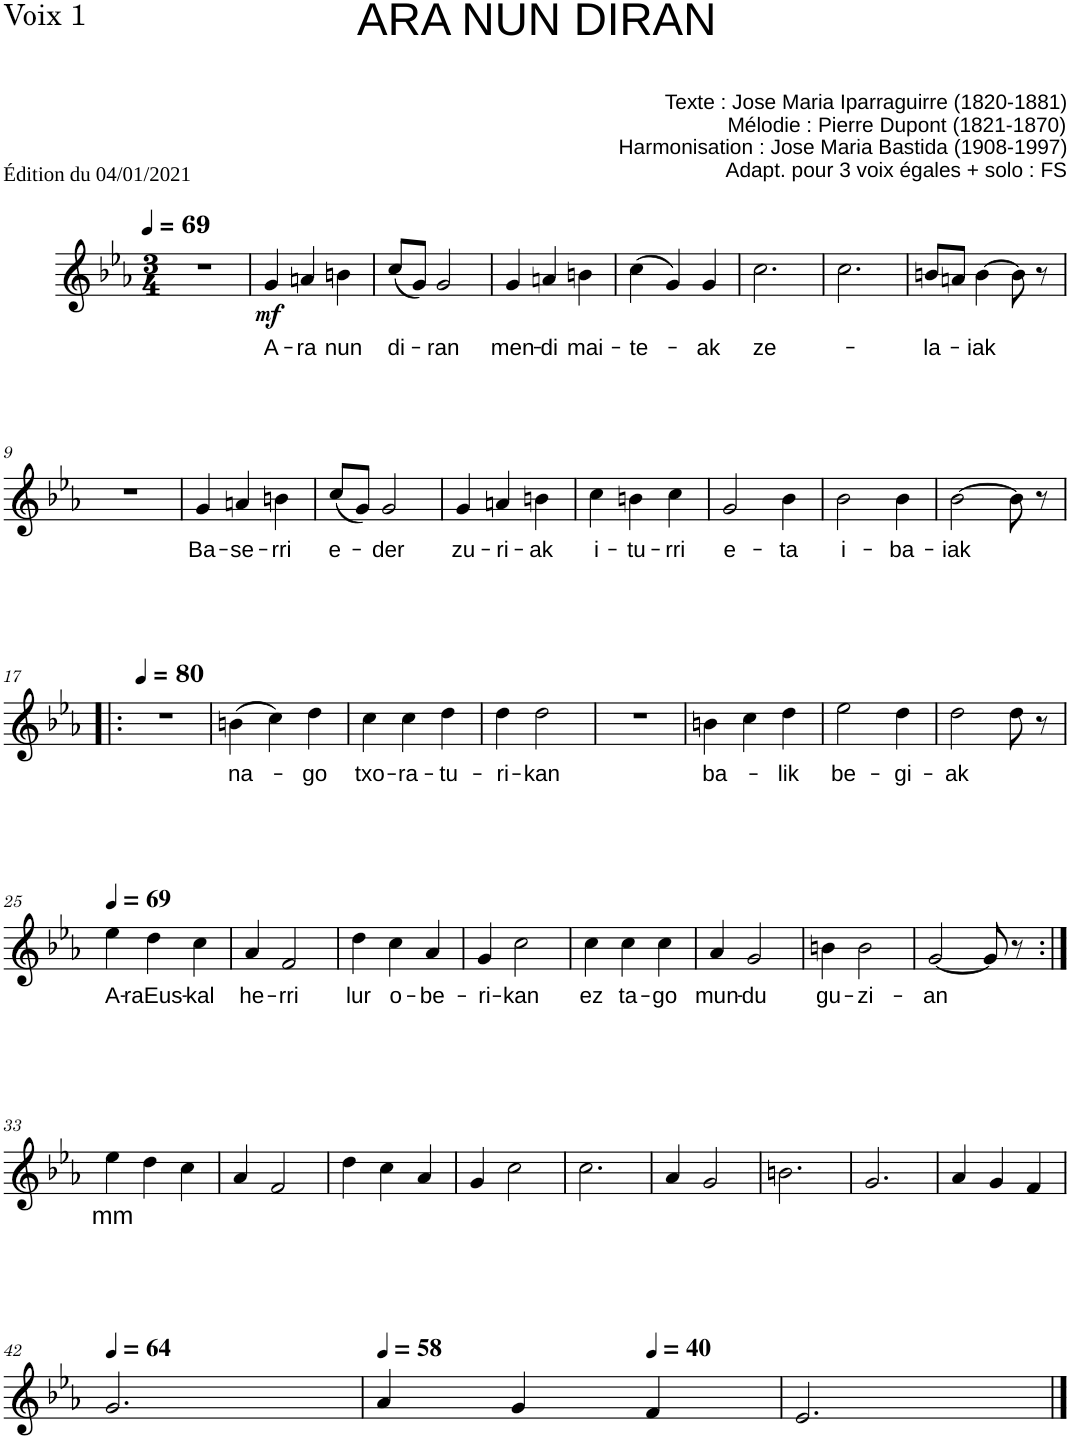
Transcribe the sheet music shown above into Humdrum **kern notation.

**kern	**text	**dynam
*part1	*part1	*part1
*staff1	*staff1	*staff1
*I"Voix 1	*	*
*I'Vx. 1	*	*
*clefG2	*	*
*k[b-e-a-]	*	*
*M3/4	*	*
*MM69	*	*
=1	=1	=1
2.r	.	.
=2	=2	=2
!	!LO:LY:b	!LO:DY:b
4g/	A-	mf
!	!LO:LY:b	!
4an/	-ra	.
!	!LO:LY:b	!
4bn\	nun	.
=3	=3	=3
!	!LO:LY:b	!
(8cc/L	di-	.
8g/J)	.	.
!	!LO:LY:b	!
2g/	-ran	.
=4	=4	=4
!	!LO:LY:b	!
4g/	men-	.
!	!LO:LY:b	!
4an/	-di	.
!	!LO:LY:b	!
4bn\	mai-	.
=5	=5	=5
!	!LO:LY:b	!
(4cc\	-te-	.
4g/)	.	.
!	!LO:LY:b	!
4g/	-ak	.
=6	=6	=6
!	!LO:LY:b	!
2.cc\	ze-	.
=7	=7	=7
2.cc\	.	.
=8	=8	=8
!	!LO:LY:b	!
8bn/L	-la-	.
8an/J	.	.
!	!LO:LY:b	!
[4b\	-iak	.
8b\]	.	.
8r	.	.
!!LO:LB:g=z
=9	=9	=9
2.r	.	.
=10	=10	=10
!	!LO:LY:b	!
4g/	Ba-	.
!	!LO:LY:b	!
4an/	-se-	.
!	!LO:LY:b	!
4bn\	-rri	.
=11	=11	=11
!	!LO:LY:b	!
(8cc/L	e-	.
8g/J)	.	.
!	!LO:LY:b	!
2g/	-der	.
=12	=12	=12
!	!LO:LY:b	!
4g/	zu-	.
!	!LO:LY:b	!
4an/	-ri-	.
!	!LO:LY:b	!
4bn\	-ak	.
=13	=13	=13
!	!LO:LY:b	!
4cc\	i-	.
!	!LO:LY:b	!
4bn\	-tu-	.
!	!LO:LY:b	!
4cc\	-rri	.
=14	=14	=14
!	!LO:LY:b	!
2g/	e-	.
!	!LO:LY:b	!
4b-\	-ta	.
=15	=15	=15
!	!LO:LY:b	!
2b-\	i-	.
!	!LO:LY:b	!
4b-\	-ba-	.
=16	=16	=16
!	!LO:LY:b	!
[2b-\	-iak	.
8b-\]	.	.
8r	.	.
!!LO:LB:g=z
=17!|:	=17!|:	=17!|:
*MM80	*	*
2.r	.	.
=18	=18	=18
!	!LO:LY:b	!
(4bn\	na-	.
4cc\)	.	.
!	!LO:LY:b	!
4dd\	-go	.
=19	=19	=19
!	!LO:LY:b	!
4cc\	txo-	.
!	!LO:LY:b	!
4cc\	-ra-	.
!	!LO:LY:b	!
4dd\	-tu-	.
=20	=20	=20
!	!LO:LY:b	!
4dd\	-ri-	.
!	!LO:LY:b	!
2dd\	-kan	.
=21	=21	=21
2.r	.	.
=22	=22	=22
!	!LO:LY:b	!
4bn\	-ba-	.
4cc\	.	.
!	!LO:LY:b	!
4dd\	-lik	.
=23	=23	=23
!	!LO:LY:b	!
2ee-\	be-	.
!	!LO:LY:b	!
4dd\	-gi-	.
=24	=24	=24
!	!LO:LY:b	!
2dd\	-ak	.
8dd\	.	.
8r	.	.
!!LO:LB:g=z
=25	=25	=25
*MM69	*	*
!	!LO:LY:b	!
4ee-\	A-	.
!	!LO:LY:b	!
4dd\	-raEus-	.
!	!LO:LY:b	!
4cc\	-kal	.
=26	=26	=26
!	!LO:LY:b	!
4a-/	he-	.
!	!LO:LY:b	!
2f/	-rri	.
=27	=27	=27
!	!LO:LY:b	!
4dd\	lur	.
!	!LO:LY:b	!
4cc\	o-	.
!	!LO:LY:b	!
4a-/	-be-	.
=28	=28	=28
!	!LO:LY:b	!
4g/	-ri-	.
!	!LO:LY:b	!
2cc\	-kan	.
=29	=29	=29
!	!LO:LY:b	!
4cc\	ez	.
!	!LO:LY:b	!
4cc\	ta-	.
!	!LO:LY:b	!
4cc\	-go	.
=30	=30	=30
!	!LO:LY:b	!
4a-/	mun-	.
!	!LO:LY:b	!
2g/	-du	.
=31	=31	=31
!	!LO:LY:b	!
4bn\	gu-	.
!	!LO:LY:b	!
2b\	-zi-	.
=32	=32	=32
!	!LO:LY:b	!
[2g/	-an	.
8g/]	.	.
8r	.	.
!!LO:LB:g=z
=33:|!	=33:|!	=33:|!
!	!LO:LY:b	!
4ee-\	mm	.
4dd\	.	.
4cc\	.	.
=34	=34	=34
4a-/	.	.
2f/	.	.
=35	=35	=35
4dd\	.	.
4cc\	.	.
4a-/	.	.
=36	=36	=36
4g/	.	.
2cc\	.	.
=37	=37	=37
2.cc\	.	.
=38	=38	=38
4a-/	.	.
2g/	.	.
=39	=39	=39
2.bn\	.	.
=40	=40	=40
2.g/	.	.
=41	=41	=41
4a-/	.	.
4g/	.	.
4f/	.	.
!!LO:LB:g=z
=42	=42	=42
*MM64	*	*
2.g/	.	.
=43	=43	=43
*MM58	*	*
4a-/	.	.
4g/	.	.
*MM40	*	*
4f/	.	.
=44	=44	=44
2.e-/	.	.
==	==	==
*-	*-	*-
